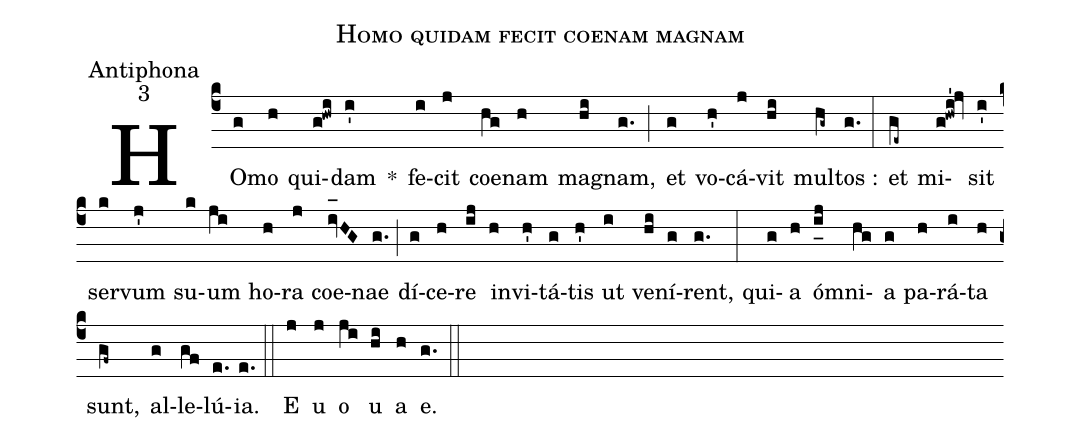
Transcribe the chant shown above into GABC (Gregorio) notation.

name:Homo quidam fecit coenam magnam;
office-part:Antiphona;
mode:3;
%%
(c4) HO(g)mo(h) qui(g!hwi)dam(i') *() fe(i)cit(j) coe(hg)nam(h) ma(hi)gnam,(g.) (;) et(g) vo(h')cá(j)vit(hi) mul(hg~)tos :(g.) (:) et(ge~) mi(g!hwi'!jv)sit(i') ser(k)vum(j') su(k)um(ji) ho(h)ra(j) coe(iv_[oh:h]HG)nae(g.) (;) dí(g)ce(h)re(ij) in(h)vi(h')tá(g)tis(h') ut(i) ve(hi)ní(g)rent,(g.) (:) qui(g)a(h) ó(i_[uh:l]j)mni(hg)a(g) pa(h)rá(i)ta(h) sunt,(gf~) al(g)le(gf)lú(e.){ia}.(e.) (::) <eu>E(j) u(j) o(ji) u(hi) a(h) e.</eu>(g.) (::)
